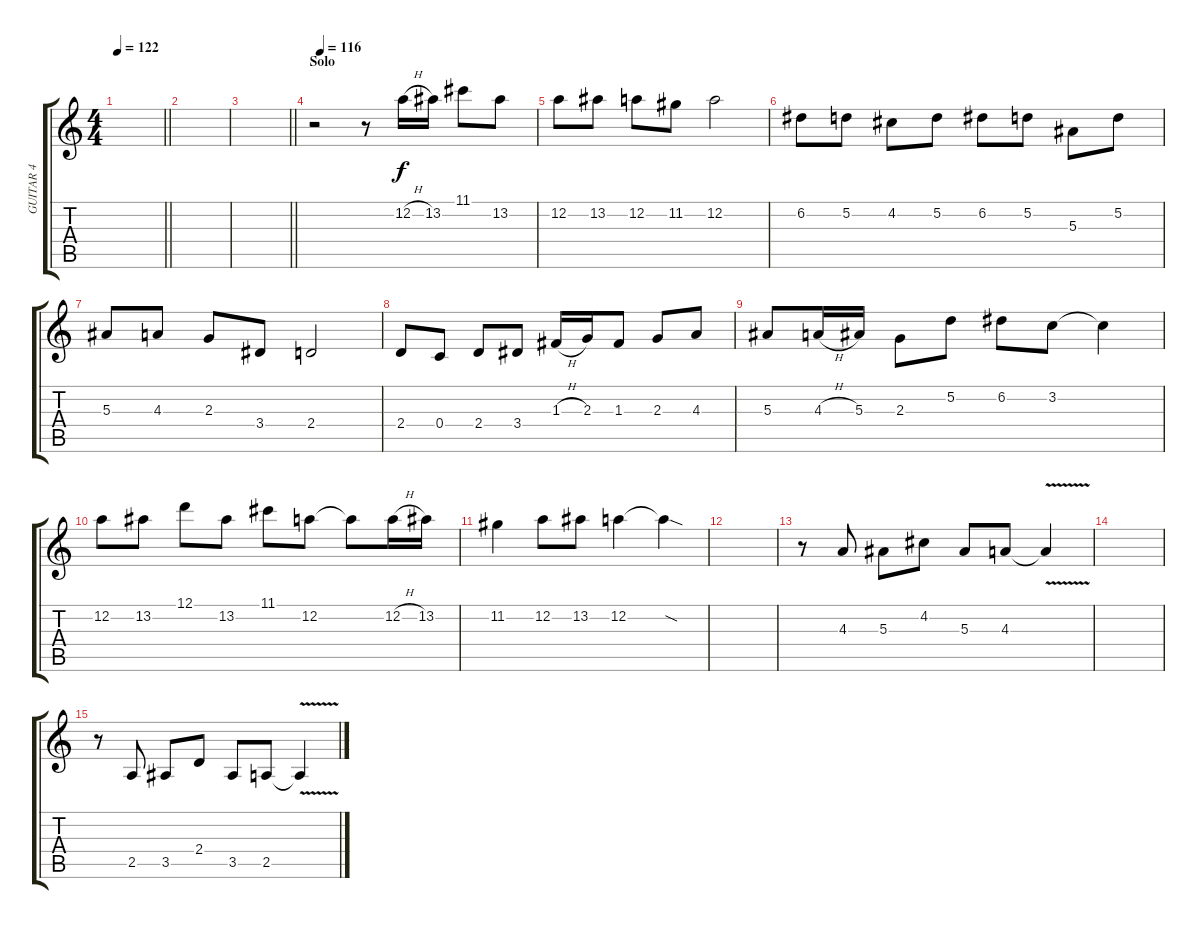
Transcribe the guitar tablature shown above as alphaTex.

\track ("GUITAR 4" "GUITAR 4") {instrument acousticguitarsteel}
\staff {score tabs}
\tuning (D4 A3 F3 C3 G2 D2) {hide}
\ts (4 4)
\tempo 122
\clef g2
\barLineRight lightlight
\ks c
|
|
\barLineRight lightlight
|
\section ("" "Solo")
\tempo (116 0.03125)
r.2 r.8 12.2{h}.16 13.2.16 11.1.8 13.2.8 |
12.2.8 13.2.8 12.2.8 11.2.8 12.2.2 |
6.2.8 5.2.8 4.2.8 5.2.8 6.2.8 5.2.8 5.3.8 5.2.8 |
5.3.8 4.3.8 2.3.8 3.4.8 2.4.2 |
2.4.8 0.4.8 2.4.8 3.4.8 1.3{h}.16 2.3.16 1.3.8 2.3.8 4.3.8 |
5.3.8 4.3{h}.16 5.3.16 2.3.8 5.2.8 6.2.8 3.2.8 3.2{t}.4 |
12.2.8 13.2.8 12.1.8 13.2.8 11.1.8 12.2.8 12.2{t}.8 12.2{h}.16 13.2.16 |
11.2.4 12.2.8 13.2.8 12.2.4 12.2{sod t}.4 |
|
r.8 4.3.8 5.3.8 4.2.8 5.3.8 4.3.8 4.3{v t}.4 |
|
r.8 2.5.8 3.5.8 2.4.8 3.5.8 2.5.8 2.5{v t}.4
